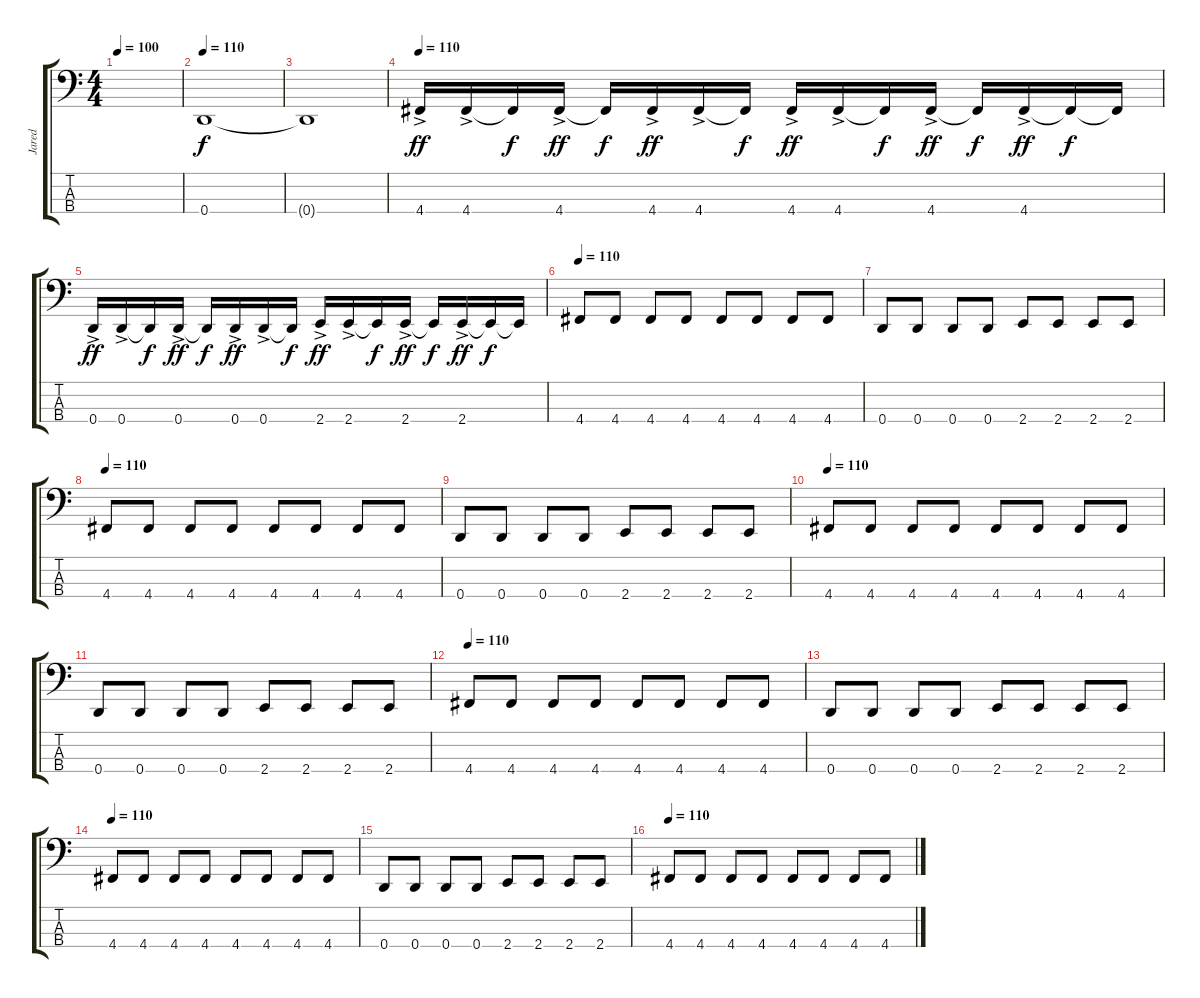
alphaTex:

\track ("Jared" "Jared") {instrument electricbassfinger}
\staff {score tabs}
\tuning (G2 D2 A1 D1) {hide}
\ts (4 4)
\tempo 100
\clef f4
\ks c
|
\tempo 110
0.4{t}.1 |
0.4{t}.1 |
\tempo 110
4.4{ac}.16{dy ff} 4.4{ac}.16 4.4{t}.16{dy f} 4.4{ac}.16{dy ff} 4.4{t}.16{dy f} 4.4{ac}.16{dy ff} 4.4{ac}.16 4.4{t}.16{dy f} 4.4{ac}.16{dy ff} 4.4{ac}.16 4.4{t}.16{dy f} 4.4{ac}.16{dy ff} 4.4{t}.16{dy f} 4.4{ac}.16{dy ff} 4.4{t}.16{dy f} 4.4{t}.16 |
0.4{ac}.16{dy ff} 0.4{ac}.16 0.4{t}.16{dy f} 0.4{ac}.16{dy ff} 0.4{t}.16{dy f} 0.4{ac}.16{dy ff} 0.4{ac}.16 0.4{t}.16{dy f} 2.4{ac}.16{dy ff} 2.4{ac}.16 2.4{t}.16{dy f} 2.4{ac}.16{dy ff} 2.4{t}.16{dy f} 2.4{ac}.16{dy ff} 2.4{t}.16{dy f} 2.4{t}.16 |
\tempo 110
4.4.8 4.4.8 4.4.8 4.4.8 4.4.8 4.4.8 4.4.8 4.4.8 |
0.4.8 0.4.8 0.4.8 0.4.8 2.4.8 2.4.8 2.4.8 2.4.8 |
\tempo 110
4.4.8 4.4.8 4.4.8 4.4.8 4.4.8 4.4.8 4.4.8 4.4.8 |
0.4.8 0.4.8 0.4.8 0.4.8 2.4.8 2.4.8 2.4.8 2.4.8 |
\tempo 110
4.4.8 4.4.8 4.4.8 4.4.8 4.4.8 4.4.8 4.4.8 4.4.8 |
0.4.8 0.4.8 0.4.8 0.4.8 2.4.8 2.4.8 2.4.8 2.4.8 |
\tempo 110
4.4.8 4.4.8 4.4.8 4.4.8 4.4.8 4.4.8 4.4.8 4.4.8 |
0.4.8 0.4.8 0.4.8 0.4.8 2.4.8 2.4.8 2.4.8 2.4.8 |
\tempo 110
4.4.8 4.4.8 4.4.8 4.4.8 4.4.8 4.4.8 4.4.8 4.4.8 |
0.4.8 0.4.8 0.4.8 0.4.8 2.4.8 2.4.8 2.4.8 2.4.8 |
\tempo 110
4.4.8 4.4.8 4.4.8 4.4.8 4.4.8 4.4.8 4.4.8 4.4.8
